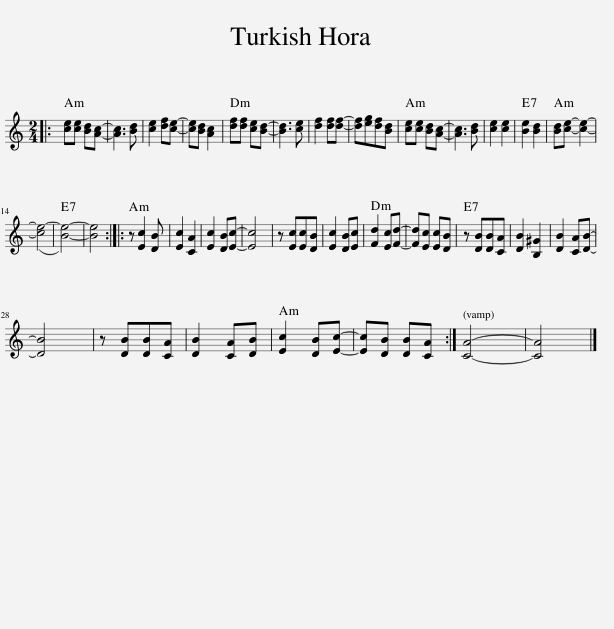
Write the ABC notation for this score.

X:1
L:1/8
M:2/4
I:linebreak $
K:C
V:1 treble
V:1
|: [ce][ce] [Bd][Ac]- | [Ac]3 [Bd] | [ce]2 [df][ce]- | [ce][Bd] [Ac]2 | [df][df] [ce][Bd]- | %5
 [Bd]3 [ce] | [df]2 [df][df]- | [df][eg][df][Bd] | [ce][ce] [Bd][Ac]- | [Ac]3 [Bd] | %10
 [ce]2 [ce]2 | [Be]2 [Bd]2 | [Bd][ce]- [ce]2- |$ ([ce-]4 | [Be]4-) | %15
 [Be]4 :: z [Ec]2 [DB] | [Ec]2 [CA]2 | [Ec]2 [DB][Ec]- | [Ec]4 | %20
 z [Ec][Ec][DB] | [Ec]2 [DB][Ec] | [Fd]2 [Ec][Fd]- | [Fd][Ec] [Ec][DB] | z [DB][DB][CA] | %25
 [DB]2 [B,^G]2 | [DB]2 [CA][DB]- |$ [DB]4 | z [DB][DB][CA] | [DB]2 [CA][DB] | %30
 [Ec]2 [DB][Ec]- | [Ec][DB] [DB][CA] :| [CA]4- | [CA]4 |] %34
